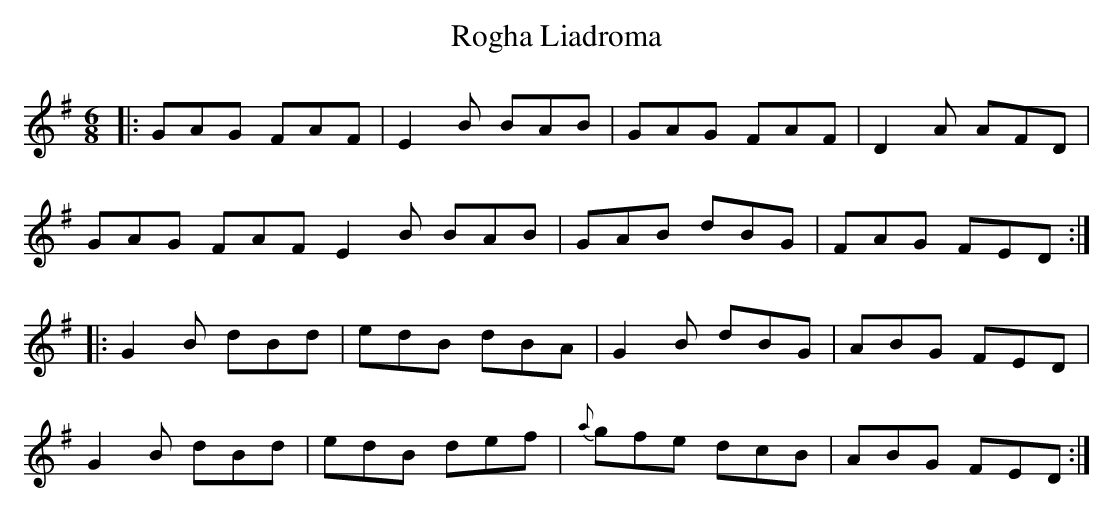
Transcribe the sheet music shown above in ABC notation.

X:1
T:Rogha Liadroma
M:6/8
K:G
|:GAG FAF | E2B BAB | GAG FAF | D2A AFD |
GAG FAF E2B BAB | GAB dBG | FAG FED:|
|:G2B dBd | edB dBA | G2B dBG | ABG FED |
G2B dBd | edB def | {a}gfe dcB | ABG FED:|
